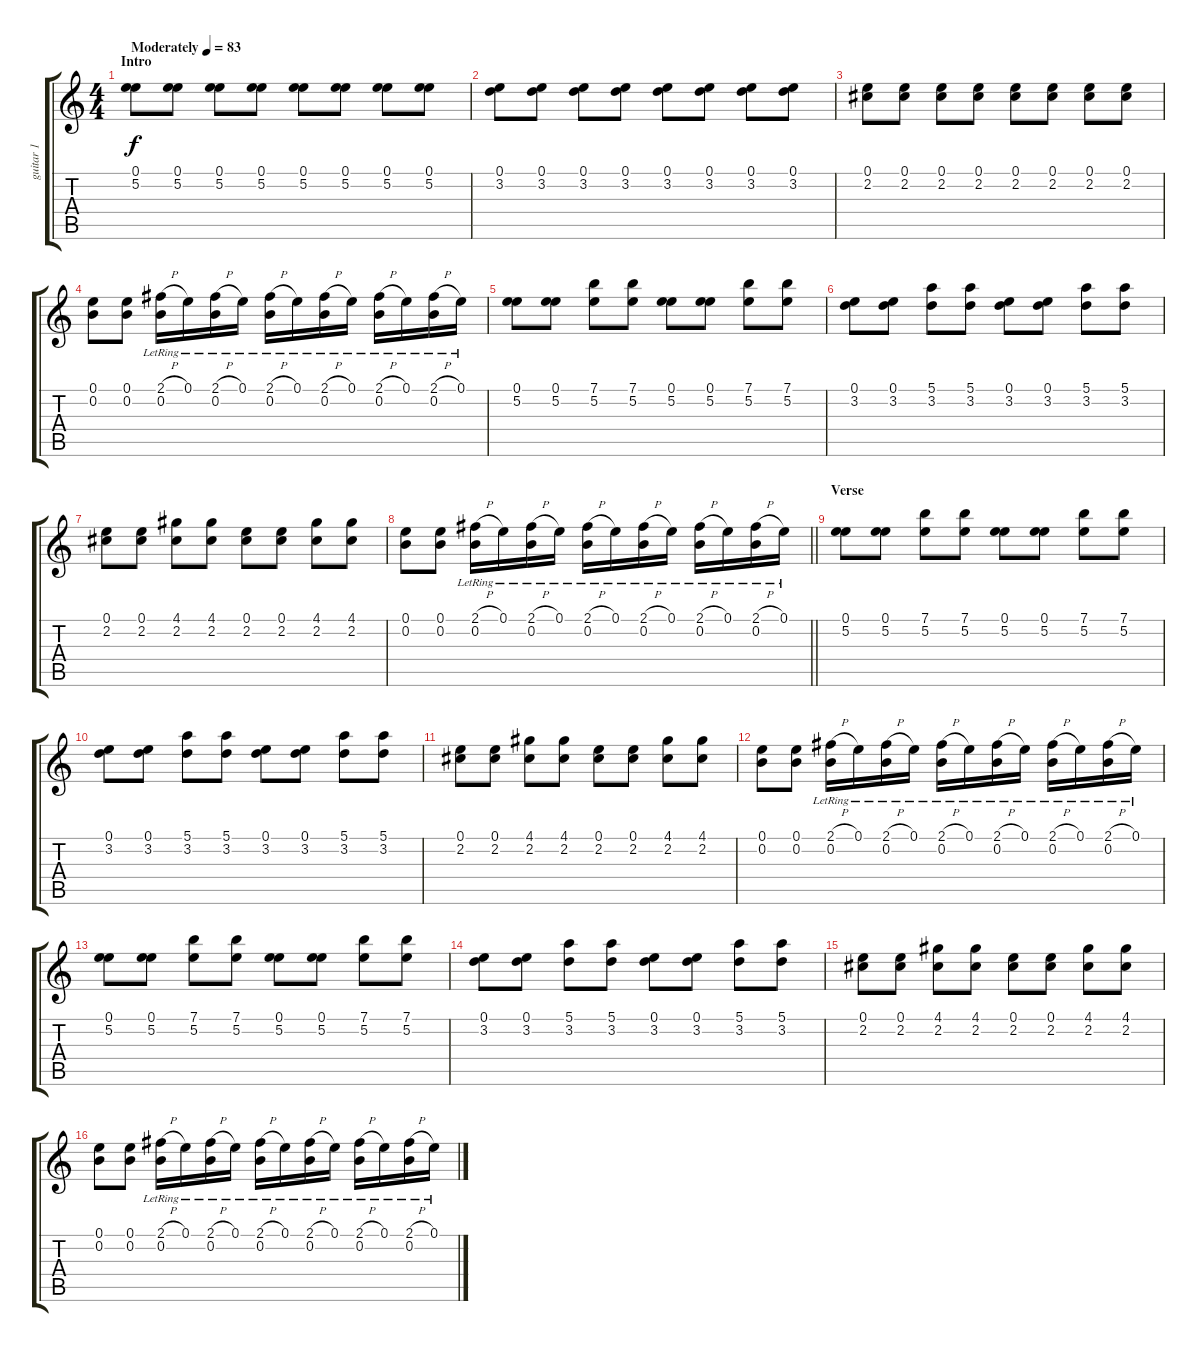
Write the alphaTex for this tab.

\track ("guitar 1" "guitar 1") {instrument electricguitarclean}
\staff {score tabs}
\tuning (E4 B3 G3 D3 A2 E2) {hide}
\ts (4 4)
\section ("" "Intro")
\tempo (83 "Moderately")
\clef g2
\ks c
(0.1 5.2).8{dy f instrument electricguitarclean} (0.1 5.2).8 (0.1 5.2).8 (0.1 5.2).8 (0.1 5.2).8 (0.1 5.2).8 (0.1 5.2).8 (0.1 5.2).8 |
(0.1 3.2).8 (0.1 3.2).8 (0.1 3.2).8 (0.1 3.2).8 (0.1 3.2).8 (0.1 3.2).8 (0.1 3.2).8 (0.1 3.2).8 |
(0.1 2.2).8 (0.1 2.2).8 (0.1 2.2).8 (0.1 2.2).8 (0.1 2.2).8 (0.1 2.2).8 (0.1 2.2).8 (0.1 2.2).8 |
(0.1 0.2).8 (0.1 0.2).8 (2.1{h lr} 0.2{lr}).16 0.1{lr}.16 (2.1{h lr} 0.2{lr}).16 0.1{lr}.16 (2.1{h lr} 0.2{lr}).16 0.1{lr}.16 (2.1{h lr} 0.2{lr}).16 0.1{lr}.16 (2.1{h lr} 0.2{lr}).16 0.1{lr}.16 (2.1{h lr} 0.2{lr}).16 0.1{lr}.16 |
(0.1 5.2).8 (0.1 5.2).8 (7.1 5.2).8 (7.1 5.2).8 (0.1 5.2).8 (0.1 5.2).8 (7.1 5.2).8 (7.1 5.2).8 |
(0.1 3.2).8 (0.1 3.2).8 (5.1 3.2).8 (5.1 3.2).8 (0.1 3.2).8 (0.1 3.2).8 (5.1 3.2).8 (5.1 3.2).8 |
(0.1 2.2).8 (0.1 2.2).8 (4.1 2.2).8 (4.1 2.2).8 (0.1 2.2).8 (0.1 2.2).8 (4.1 2.2).8 (4.1 2.2).8 |
\barLineRight lightlight
(0.1 0.2).8 (0.1 0.2).8 (2.1{h lr} 0.2{lr}).16 0.1{lr}.16 (2.1{h lr} 0.2{lr}).16 0.1{lr}.16 (2.1{h lr} 0.2{lr}).16 0.1{lr}.16 (2.1{h lr} 0.2{lr}).16 0.1{lr}.16 (2.1{h lr} 0.2{lr}).16 0.1{lr}.16 (2.1{h lr} 0.2{lr}).16 0.1{lr}.16 |
\section ("" "Verse")
(0.1 5.2).8 (0.1 5.2).8 (7.1 5.2).8 (7.1 5.2).8 (0.1 5.2).8 (0.1 5.2).8 (7.1 5.2).8 (7.1 5.2).8 |
(0.1 3.2).8 (0.1 3.2).8 (5.1 3.2).8 (5.1 3.2).8 (0.1 3.2).8 (0.1 3.2).8 (5.1 3.2).8 (5.1 3.2).8 |
(0.1 2.2).8 (0.1 2.2).8 (4.1 2.2).8 (4.1 2.2).8 (0.1 2.2).8 (0.1 2.2).8 (4.1 2.2).8 (4.1 2.2).8 |
(0.1 0.2).8 (0.1 0.2).8 (2.1{h lr} 0.2{lr}).16 0.1{lr}.16 (2.1{h lr} 0.2{lr}).16 0.1{lr}.16 (2.1{h lr} 0.2{lr}).16 0.1{lr}.16 (2.1{h lr} 0.2{lr}).16 0.1{lr}.16 (2.1{h lr} 0.2{lr}).16 0.1{lr}.16 (2.1{h lr} 0.2{lr}).16 0.1{lr}.16 |
(0.1 5.2).8 (0.1 5.2).8 (7.1 5.2).8 (7.1 5.2).8 (0.1 5.2).8 (0.1 5.2).8 (7.1 5.2).8 (7.1 5.2).8 |
(0.1 3.2).8 (0.1 3.2).8 (5.1 3.2).8 (5.1 3.2).8 (0.1 3.2).8 (0.1 3.2).8 (5.1 3.2).8 (5.1 3.2).8 |
(0.1 2.2).8 (0.1 2.2).8 (4.1 2.2).8 (4.1 2.2).8 (0.1 2.2).8 (0.1 2.2).8 (4.1 2.2).8 (4.1 2.2).8 |
(0.1 0.2).8 (0.1 0.2).8 (2.1{h lr} 0.2{lr}).16 0.1{lr}.16 (2.1{h lr} 0.2{lr}).16 0.1{lr}.16 (2.1{h lr} 0.2{lr}).16 0.1{lr}.16 (2.1{h lr} 0.2{lr}).16 0.1{lr}.16 (2.1{h lr} 0.2{lr}).16 0.1{lr}.16 (2.1{h lr} 0.2{lr}).16 0.1{lr}.16
